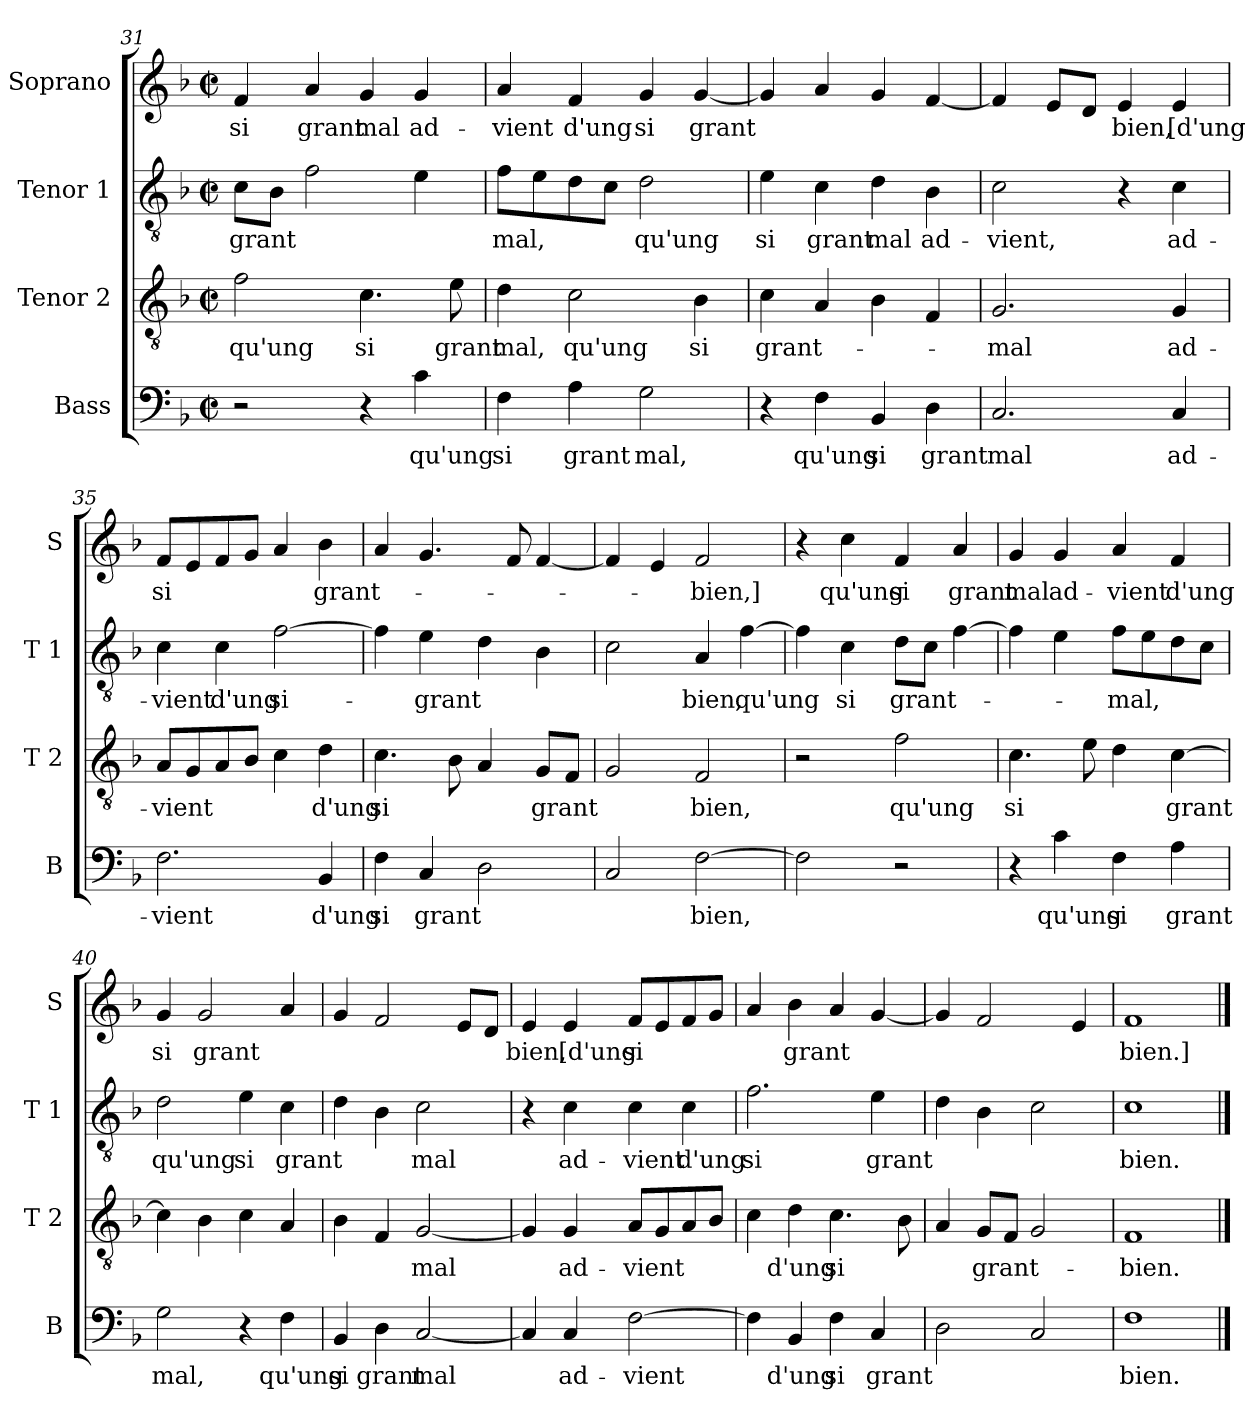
**kern	**text	**kern	**text	**kern	**text	**kern	**text
*part4	*part4	*part3	*part3	*part2	*part2	*part1	*part1
*staff4	*staff4	*staff3	*staff3	*staff2	*staff2	*staff1	*staff1
*I"Bass	*	*I"Tenor 2	*	*I"Tenor 1	*	*I"Soprano	*
*I'B	*	*I'T 2	*	*I'T 1	*	*I'S	*
!!LO:PB:g=z
*clefF4	*	*clefGv2	*	*clefGv2	*	*clefG2	*
*k[b-]	*	*k[b-]	*	*k[b-]	*	*k[b-]	*
*F:	*	*F:	*	*F:	*	*F:	*
*M2/2	*	*M2/2	*	*M2/2	*	*M2/2	*
*met(c|)	*	*met(c|)	*	*met(c|)	*	*met(c|)	*
=31	=31	=31	=31	=31	=31	=31	=31
2r	.	2f\	qu'ung	8c\L	grant	4f/	si
.	.	.	.	8B-\J	.	.	.
.	.	.	.	2f\	.	4a/	grant
4r	.	4.c\	si	.	.	4g/	mal
4c\	qu'ung	.	.	4e\	.	4g/	ad-
.	.	8e\	grant	.	.	.	.
=32	=32	=32	=32	=32	=32	=32	=32
4F\	si	4d\	mal,	8f\L	mal,	4a/	-vient
.	.	.	.	8e\	.	.	.
4A\	grant	2c\	qu'ung	8d\	.	4f/	d'ung
.	.	.	.	8c\J	.	.	.
2G\	mal,	.	.	2d\	qu'ung	4g/	si
.	.	4B-\	si	.	.	[4g/	grant
=33	=33	=33	=33	=33	=33	=33	=33
4r	.	4c\	grant-	4e\	si	4g/]	.
4F\	qu'ung	4A/	.	4c\	grant	4a/	.
4BB-/	si	4B-\	.	4d\	mal	4g/	.
4D\	grant	4F/	.	4B-\	ad-	[4f/	.
=34	=34	=34	=34	=34	=34	=34	=34
2.C/	mal	2.G/	-mal	2c\	-vient,	4f/]	.
.	.	.	.	.	.	8e/L	.
.	.	.	.	.	.	8d/J	.
.	.	.	.	4r	.	4e/	bien,
4C/	ad-	4G/	ad-	4c\	ad-	4e/	[d'ung
=35	=35	=35	=35	=35	=35	=35	=35
2.F\	-vient	8A/L	-vient	4c\	-vient	8f/L	si
.	.	8G/	.	.	.	8e/	.
.	.	8A/	.	4c\	d'ung	8f/	.
.	.	8B-/J	.	.	.	8g/J	.
.	.	4c\	.	[2f\	si-	4a/	.
4BB-/	d'ung	4d\	d'ung	.	.	4b-\	grant-
!!LO:LB:g=z
=36	=36	=36	=36	=36	=36	=36	=36
4F\	si	4.c\	si	4f\]	.	4a/	.
4C/	grant	.	.	4e\	-grant	4.g/	.
.	.	8B-\	.	.	.	.	.
2D\	.	4A/	.	4d\	.	.	.
.	.	.	.	.	.	8f/	.
.	.	8G/L	grant	4B-\	.	[4f/	.
.	.	8F/J	.	.	.	.	.
=37	=37	=37	=37	=37	=37	=37	=37
2C/	.	2G/	.	2c\	.	4f/]	.
.	.	.	.	.	.	4e/	.
[2F\	bien,	2F/	bien,	4A/	bien,	2f/	-bien,]
.	.	.	.	[4f\	qu'ung	.	.
=38	=38	=38	=38	=38	=38	=38	=38
2F\]	.	2r	.	4f\]	.	4r	.
.	.	.	.	4c\	si	4cc\	qu'ung
2r	.	2f\	qu'ung	8d\L	grant-	4f/	si
.	.	.	.	8c\J	.	.	.
.	.	.	.	[4f\	.	4a/	grant
=39	=39	=39	=39	=39	=39	=39	=39
4r	.	4.c\	si	4f\]	.	4g/	mal
4c\	qu'ung	.	.	4e\	.	4g/	ad-
.	.	8e\	.	.	.	.	.
4F\	si	4d\	.	8f\L	-mal,	4a/	-vient
.	.	.	.	8e\	.	.	.
4A\	grant	[4c\	grant	8d\	.	4f/	d'ung
.	.	.	.	8c\J	.	.	.
=40	=40	=40	=40	=40	=40	=40	=40
2G\	mal,	4c\]	.	2d\	qu'ung	4g/	si
.	.	4B-\	.	.	.	2g/	grant
4r	.	4c\	.	4e\	si	.	.
4F\	qu'ung	4A/	.	4c\	grant	4a/	.
!!LO:LB:g=z
=41	=41	=41	=41	=41	=41	=41	=41
4BB-/	si	4B-\	.	4d\	.	4g/	.
4D\	grant	4F/	.	4B-\	.	2f/	.
[2C/	mal	[2G/	mal	2c\	mal	.	.
.	.	.	.	.	.	8e/L	.
.	.	.	.	.	.	8d/J	.
=42	=42	=42	=42	=42	=42	=42	=42
4C/]	.	4G/]	.	4r	.	4e/	bien,
4C/	ad-	4G/	ad-	4c\	ad-	4e/	[d'ung
[2F\	-vient	8A/L	-vient	4c\	-vient	8f/L	si
.	.	8G/	.	.	.	8e/	.
.	.	8A/	.	4c\	d'ung	8f/	.
.	.	8B-/J	.	.	.	8g/J	.
=43	=43	=43	=43	=43	=43	=43	=43
4F\]	.	4c\	.	2.f\	si	4a/	.
4BB-/	d'ung	4d\	d'ung	.	.	4b-\	grant
4F\	si	4.c\	si	.	.	4a/	.
4C/	grant	.	.	4e\	grant	[4g/	.
.	.	8B-\	.	.	.	.	.
=44	=44	=44	=44	=44	=44	=44	=44
2D\	.	4A/	.	4d\	.	4g/]	.
.	.	8G/L	grant-	4B-\	.	2f/	.
.	.	8F/J	.	.	.	.	.
2C/	.	2G/	.	2c\	.	.	.
.	.	.	.	.	.	4e/	.
=45	=45	=45	=45	=45	=45	=45	=45
1F	bien.	1F	-bien.	1c	bien.	1f	bien.]
==	==	==	==	==	==	==	==
*-	*-	*-	*-	*-	*-	*-	*-
